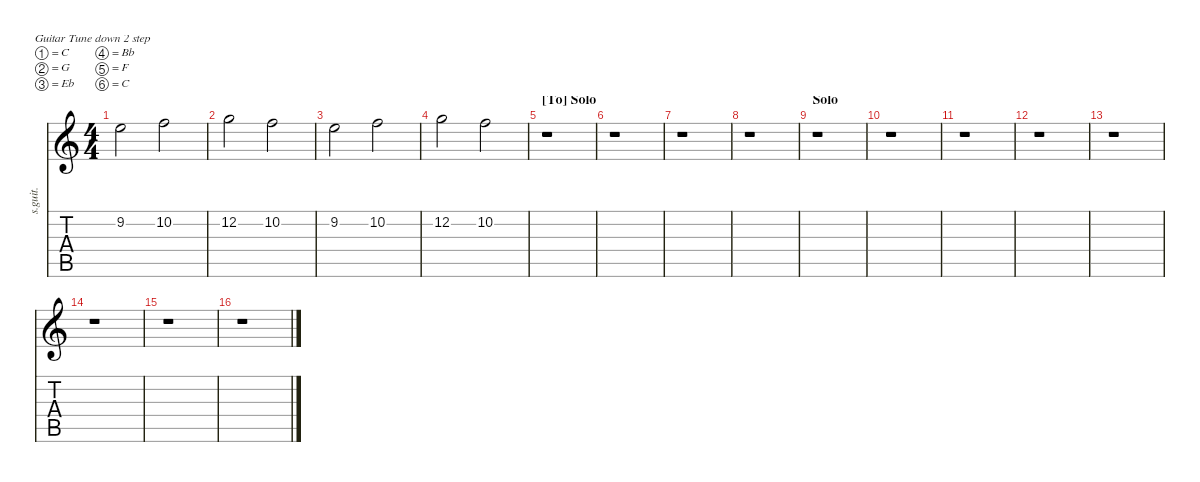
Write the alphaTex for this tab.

\defaultSystemsLayout 4
\hideDynamics
\bracketExtendMode nobrackets
\track ("Josh Homme - Backing Vocals" "s.guit.") {instrument choiraahs}
\staff {score tabs}
\tuning (C4 G3 Eb3 Bb2 F2 C2)
\displaytranspose 12
\ts (4 4)
\tempo (105 hide)
\clef g2
\ks c
9.2.2{lyrics (0 "") lyrics (1 "") lyrics (2 "") lyrics (3 "") lyrics (4 "") dy f} 10.2.2{lyrics (0 "") lyrics (1 "") lyrics (2 "") lyrics (3 "") lyrics (4 "")} |
12.2.2{lyrics (0 "") lyrics (1 "") lyrics (2 "") lyrics (3 "") lyrics (4 "")} 10.2.2{lyrics (0 "") lyrics (1 "") lyrics (2 "") lyrics (3 "") lyrics (4 "")} |
9.2.2{lyrics (0 "") lyrics (1 "") lyrics (2 "") lyrics (3 "") lyrics (4 "")} 10.2.2{lyrics (0 "") lyrics (1 "") lyrics (2 "") lyrics (3 "") lyrics (4 "")} |
12.2.2{lyrics (0 "") lyrics (1 "") lyrics (2 "") lyrics (3 "") lyrics (4 "")} 10.2.2{lyrics (0 "") lyrics (1 "") lyrics (2 "") lyrics (3 "") lyrics (4 "")} |
\section ("To" "Solo")
r.1 |
r.1 |
r.1 |
r.1 |
\section ("" "Solo")
r.1 |
r.1 |
r.1 |
r.1 |
r.1 |
r.1 |
r.1 |
r.1
